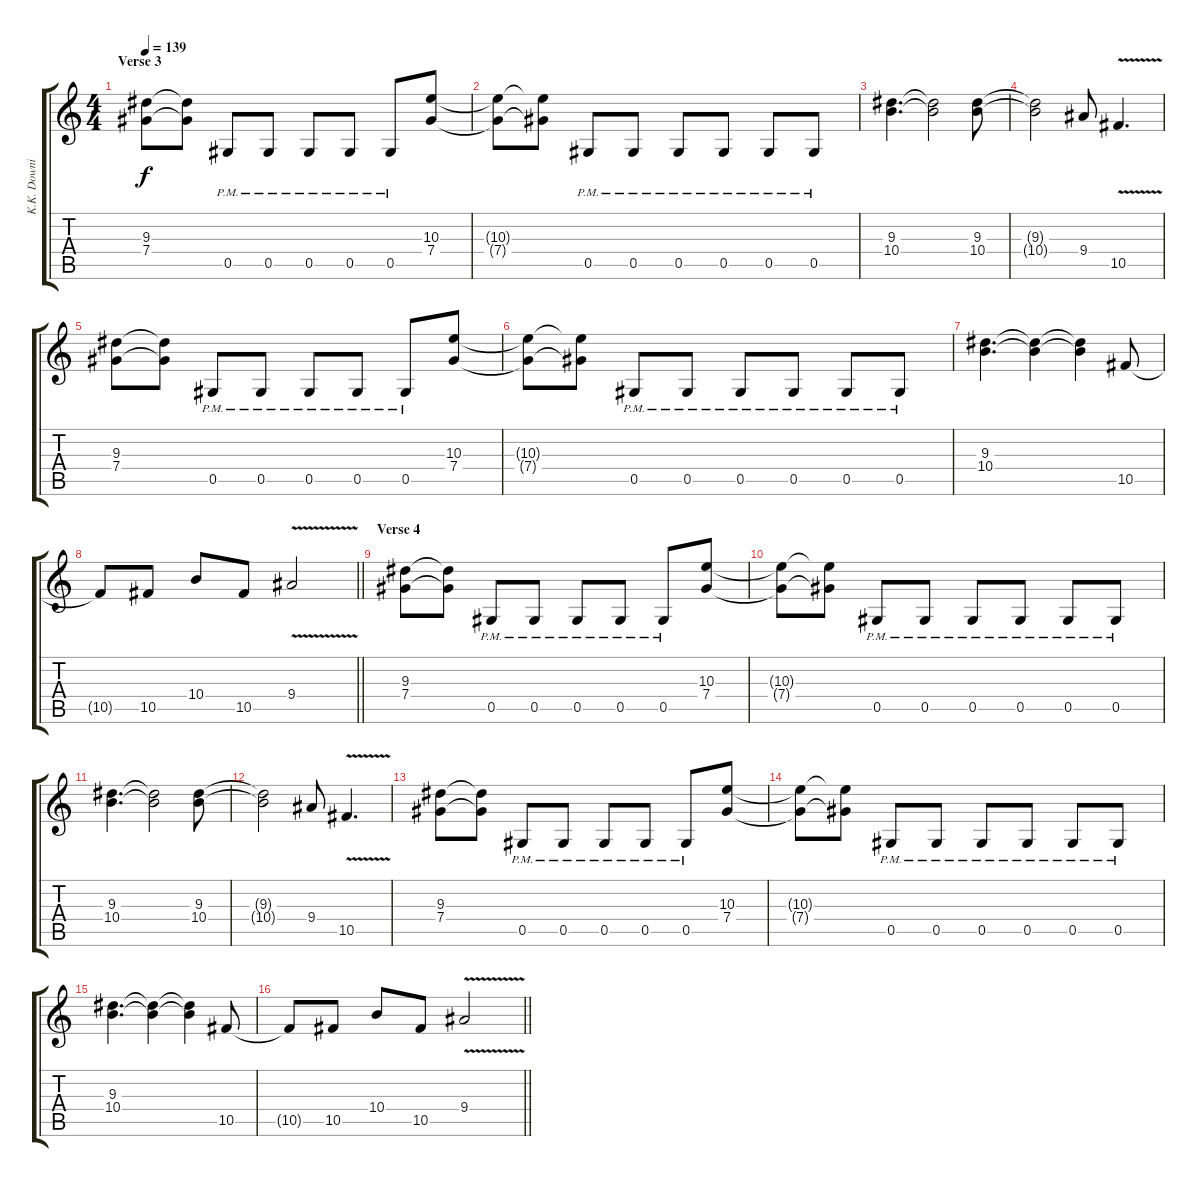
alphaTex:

\track ("K.K. Downing" "K.K. Downi") {instrument distortionguitar}
\staff {score tabs}
\tuning (Eb4 Bb3 Gb3 Db3 Ab2 Eb2) {hide}
\ts (4 4)
\section ("" "Verse 3")
\tempo 139
\clef g2
\ks c
(9.3 7.4).8{dy f} (9.3{t} 7.4{t}).8 0.5{pm}.8 0.5{pm}.8 0.5{pm}.8 0.5{pm}.8 0.5{pm}.8 (10.3 7.4).8 |
(10.3{t} 7.4{t}).8 (10.3{t} 7.4{t}).8 0.5{pm}.8 0.5{pm}.8 0.5{pm}.8 0.5{pm}.8 0.5{pm}.8 0.5{pm}.8 |
(9.3 10.4).4{d} (9.3{t} 10.4{t}).2 (9.3 10.4).8 |
(9.3{t} 10.4{t}).2 9.4.8 10.5{v}.4{d} |
(9.3 7.4).8 (9.3{t} 7.4{t}).8 0.5{pm}.8 0.5{pm}.8 0.5{pm}.8 0.5{pm}.8 0.5{pm}.8 (10.3 7.4).8 |
(10.3{t} 7.4{t}).8 (10.3{t} 7.4{t}).8 0.5{pm}.8 0.5{pm}.8 0.5{pm}.8 0.5{pm}.8 0.5{pm}.8 0.5{pm}.8 |
(9.3 10.4).4{d} (9.3{t} 10.4{t}).4 (9.3{t} 10.4{t}).4 10.5.8 |
\barLineRight lightlight
10.5{t}.8 10.5.8 10.4.8 10.5.8 9.4{v}.2 |
\section ("" "Verse 4")
(9.3 7.4).8 (9.3{t} 7.4{t}).8 0.5{pm}.8 0.5{pm}.8 0.5{pm}.8 0.5{pm}.8 0.5{pm}.8 (10.3 7.4).8 |
(10.3{t} 7.4{t}).8 (10.3{t} 7.4{t}).8 0.5{pm}.8 0.5{pm}.8 0.5{pm}.8 0.5{pm}.8 0.5{pm}.8 0.5{pm}.8 |
(9.3 10.4).4{d} (9.3{t} 10.4{t}).2 (9.3 10.4).8 |
(9.3{t} 10.4{t}).2 9.4.8 10.5{v}.4{d} |
(9.3 7.4).8 (9.3{t} 7.4{t}).8 0.5{pm}.8 0.5{pm}.8 0.5{pm}.8 0.5{pm}.8 0.5{pm}.8 (10.3 7.4).8 |
(10.3{t} 7.4{t}).8 (10.3{t} 7.4{t}).8 0.5{pm}.8 0.5{pm}.8 0.5{pm}.8 0.5{pm}.8 0.5{pm}.8 0.5{pm}.8 |
(9.3 10.4).4{d} (9.3{t} 10.4{t}).4 (9.3{t} 10.4{t}).4 10.5.8 |
\barLineRight lightlight
10.5{t}.8 10.5.8 10.4.8 10.5.8 9.4{v}.2
